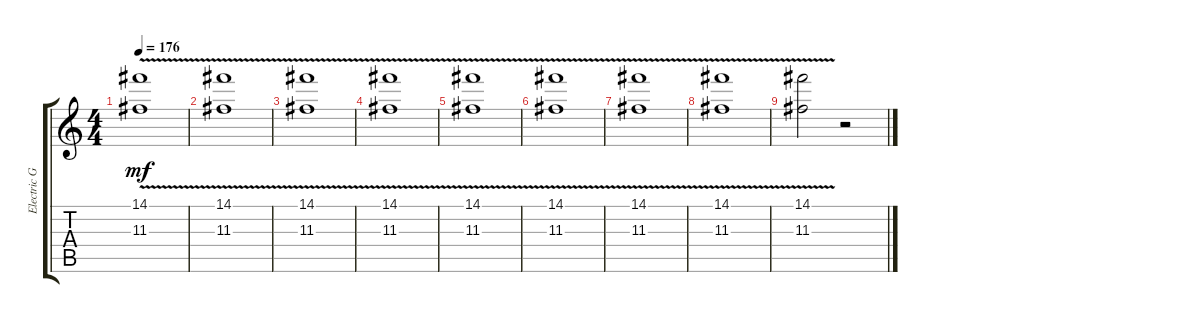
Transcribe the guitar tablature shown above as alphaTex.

\track ("Electric Guitar" "Electric G") {instrument overdrivenguitar}
\staff {score tabs}
\tuning (E4 B3 G3 D3 A2 E2) {hide}
\ts (4 4)
\tempo 176
\clef g2
\ks c
(14.1{v} 11.3{v}).1{dy mf} |
(14.1{v} 11.3{v}).1 |
(14.1{v} 11.3{v}).1 |
(14.1{v} 11.3{v}).1 |
(14.1{v} 11.3{v}).1 |
(14.1{v} 11.3{v}).1 |
(14.1{v} 11.3{v}).1 |
(14.1{v} 11.3{v}).1 |
(14.1{v} 11.3{v}).2 r.2
